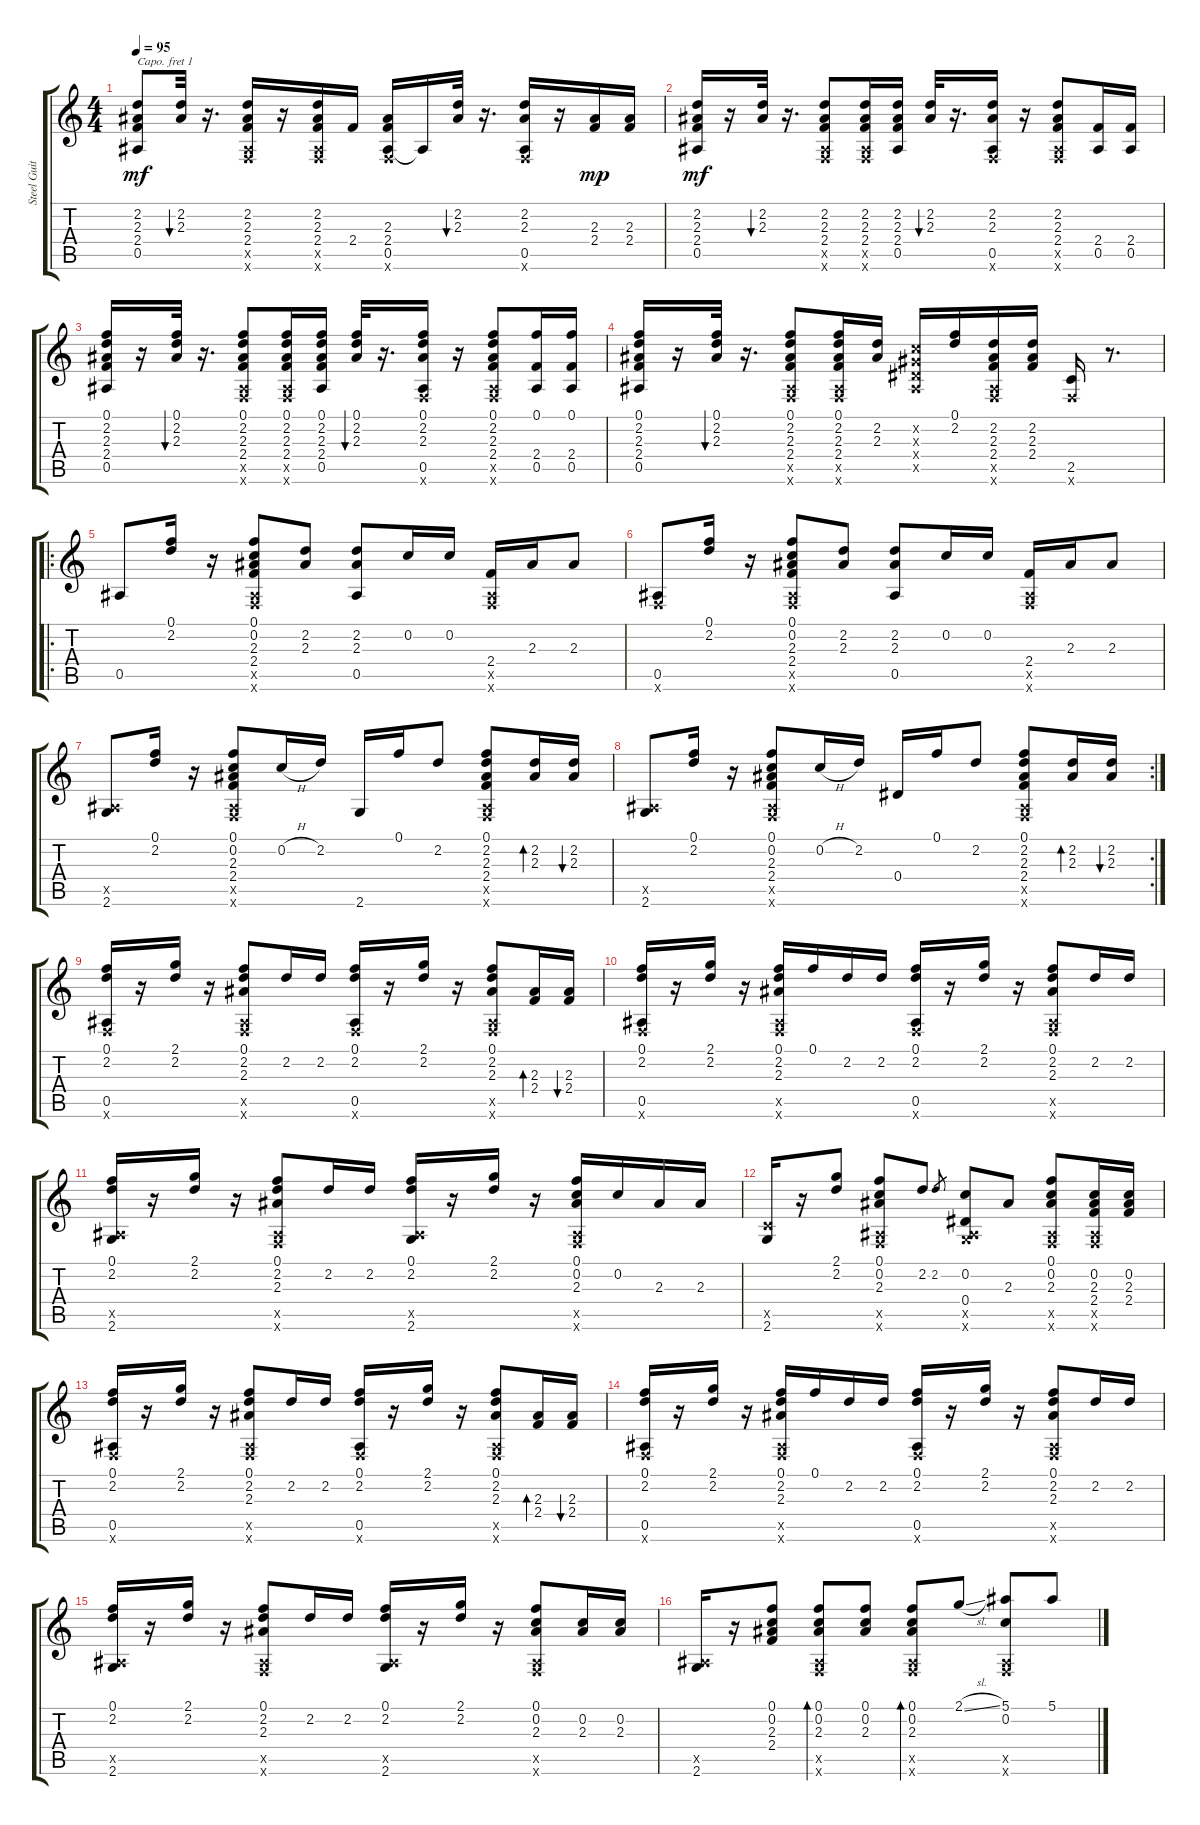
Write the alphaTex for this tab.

\track ("Steel Guitar" "Steel Guit") {instrument acousticguitarsteel}
\staff {score tabs}
\capo 1
\tuning (E4 B3 G3 D3 A2 E2) {hide}
\ts (4 4)
\tempo 95
\clef g2
\ks c
(2.2 2.3 2.4 0.5).8{dy mf instrument acousticguitarsteel} (2.2 2.3).32{bu 60} r.16{d} (2.2 2.3 2.4 0.5{x} 0.6{x}).16 r.16 (2.2 2.3 2.4 0.5{x} 0.6{x}).16 2.4.16 (2.3 2.4 0.5 0.6{x}).16 0.5{t}.16 (2.2 2.3).32{bu 60} r.16{d} (2.2 2.3 0.5 0.6{x}).16 r.16 (2.3 2.4).16{dy mp} (2.3 2.4).16 |
(2.2 2.3 2.4 0.5).16{dy mf} r.16 (2.2 2.3).32{bu 60} r.16{d} (2.2 2.3 2.4 0.5{x} 0.6{x}).8 (2.2 2.3 2.4 0.5{x} 0.6{x}).16 (2.2 2.3 2.4 0.5).16 (2.2 2.3).32{bu 60} r.16{d} (2.2 2.3 0.5 0.6{x}).16 r.16 (2.2 2.3 2.4 0.5{x} 0.6{x}).8 (2.4 0.5).16 (2.4 0.5).16 |
(0.1 2.2 2.3 2.4 0.5).16 r.16 (0.1 2.2 2.3).32{bu 60} r.16{d} (0.1 2.2 2.3 2.4 0.5{x} 0.6{x}).8 (0.1 2.2 2.3 2.4 0.5{x} 0.6{x}).16 (0.1 2.2 2.3 2.4 0.5).16 (0.1 2.2 2.3).32{bu 60} r.16{d} (0.1 2.2 2.3 0.5 0.6{x}).16 r.16 (0.1 2.2 2.3 2.4 0.5{x} 0.6{x}).8 (0.1 2.4 0.5).16 (0.1 2.4 0.5).16 |
(0.1 2.2 2.3 2.4 0.5).16 r.16 (0.1 2.2 2.3).32{bu 60} r.16{d} (0.1 2.2 2.3 2.4 0.5{x} 0.6{x}).8 (0.1 2.2 2.3 2.4 0.5{x} 0.6{x}).16 (2.2 2.3).16 (0.2{x} 0.3{x} 0.4{x} 0.5{x}).16 (0.1 2.2).16 (2.2 2.3 2.4 0.5{x} 0.6{x}).16 (2.2 2.3 2.4).16 (2.5 0.6{x}).16 r.8{d} |
\ro
0.5.8 (0.1 2.2).16 r.16 (0.1 0.2 2.3 2.4 0.5{x} 0.6{x}).8 (2.2 2.3).8 (2.2 2.3 0.5).8 0.2.16 0.2.16 (2.4 0.5{x} 0.6{x}).16 2.3.16 2.3.8 |
(0.5 0.6{x}).8 (0.1 2.2).16 r.16 (0.1 0.2 2.3 2.4 0.5{x} 0.6{x}).8 (2.2 2.3).8 (2.2 2.3 0.5).8 0.2.16 0.2.16 (2.4 0.5{x} 0.6{x}).16 2.3.16 2.3.8 |
(0.5{x} 2.6).8 (0.1 2.2).16 r.16 (0.1 0.2 2.3 2.4 0.5{x} 0.6{x}).8 0.2{h}.16 2.2.16 2.6.16 0.1.16 2.2.8 (0.1 2.2 2.3 2.4 0.5{x} 0.6{x}).8 (2.2 2.3).16{bd 60} (2.2 2.3).16{bu 60} |
\rc 2
(0.5{x} 2.6).8 (0.1 2.2).16 r.16 (0.1 0.2 2.3 2.4 0.5{x} 0.6{x}).8 0.2{h}.16 2.2.16 0.4.16 0.1.16 2.2.8 (0.1 2.2 2.3 2.4 0.5{x} 0.6{x}).8 (2.2 2.3).16{bd 60} (2.2 2.3).16{bu 60} |
(0.1 2.2 0.5 0.6{x}).16 r.16 (2.1 2.2).16 r.16 (0.1 2.2 2.3 0.5{x} 0.6{x}).8 2.2.16 2.2.16 (0.1 2.2 0.5 0.6{x}).16 r.16 (2.1 2.2).16 r.16 (0.1 2.2 2.3 0.5{x} 0.6{x}).8 (2.3 2.4).16{bd 60} (2.3 2.4).16{bu 60} |
(0.1 2.2 0.5 0.6{x}).16 r.16 (2.1 2.2).16 r.16 (0.1 2.2 2.3 0.5{x} 0.6{x}).16 0.1.16 2.2.16 2.2.16 (0.1 2.2 0.5 0.6{x}).16 r.16 (2.1 2.2).16 r.16 (0.1 2.2 2.3 0.5{x} 0.6{x}).8 2.2.16 2.2.16 |
(0.1 2.2 0.5{x} 2.6).16 r.16 (2.1 2.2).16 r.16 (0.1 2.2 2.3 0.5{x} 0.6{x}).8 2.2.16 2.2.16 (0.1 2.2 0.5{x} 2.6).16 r.16 (2.1 2.2).16 r.16 (0.1 0.2 2.3 0.5{x} 0.6{x}).16 0.2.16 2.3.16 2.3.16 |
(2.5{x} 2.6).16 r.16 (2.1 2.2).8 (0.1 0.2 2.3 0.5{x} 0.6{x}).8 2.2.8 2.2.8{gr} (0.2 0.4 0.5{x} 2.6{x}).8 2.3.8 (0.1 0.2 2.3 0.5{x} 0.6{x}).8 (0.2 2.3 2.4 0.5{x} 0.6{x}).16 (0.2 2.3 2.4).16 |
(0.1 2.2 0.5 0.6{x}).16 r.16 (2.1 2.2).16 r.16 (0.1 2.2 2.3 0.5{x} 0.6{x}).8 2.2.16 2.2.16 (0.1 2.2 0.5 0.6{x}).16 r.16 (2.1 2.2).16 r.16 (0.1 2.2 2.3 0.5{x} 0.6{x}).8 (2.3 2.4).16{bd 60} (2.3 2.4).16{bu 60} |
(0.1 2.2 0.5 0.6{x}).16 r.16 (2.1 2.2).16 r.16 (0.1 2.2 2.3 0.5{x} 0.6{x}).16 0.1.16 2.2.16 2.2.16 (0.1 2.2 0.5 0.6{x}).16 r.16 (2.1 2.2).16 r.16 (0.1 2.2 2.3 0.5{x} 0.6{x}).8 2.2.16 2.2.16 |
(0.1 2.2 0.5{x} 2.6).16 r.16 (2.1 2.2).16 r.16 (0.1 2.2 2.3 0.5{x} 0.6{x}).8 2.2.16 2.2.16 (0.1 2.2 0.5{x} 2.6).16 r.16 (2.1 2.2).16 r.16 (0.1 0.2 2.3 0.5{x} 0.6{x}).8 (0.2 2.3).16 (0.2 2.3).16 |
(0.5{x} 2.6).16 r.16 (0.1 0.2 2.3 2.4).8 (0.1 0.2 2.3 0.5{x} 0.6{x}).8{bd 30} (0.1 0.2 2.3).8 (0.1 0.2 2.3 0.5{x} 0.6{x}).8{bd 30} 2.1{sl}.8 (5.1 0.2 0.5{x} 0.6{x}).8 5.1.8
